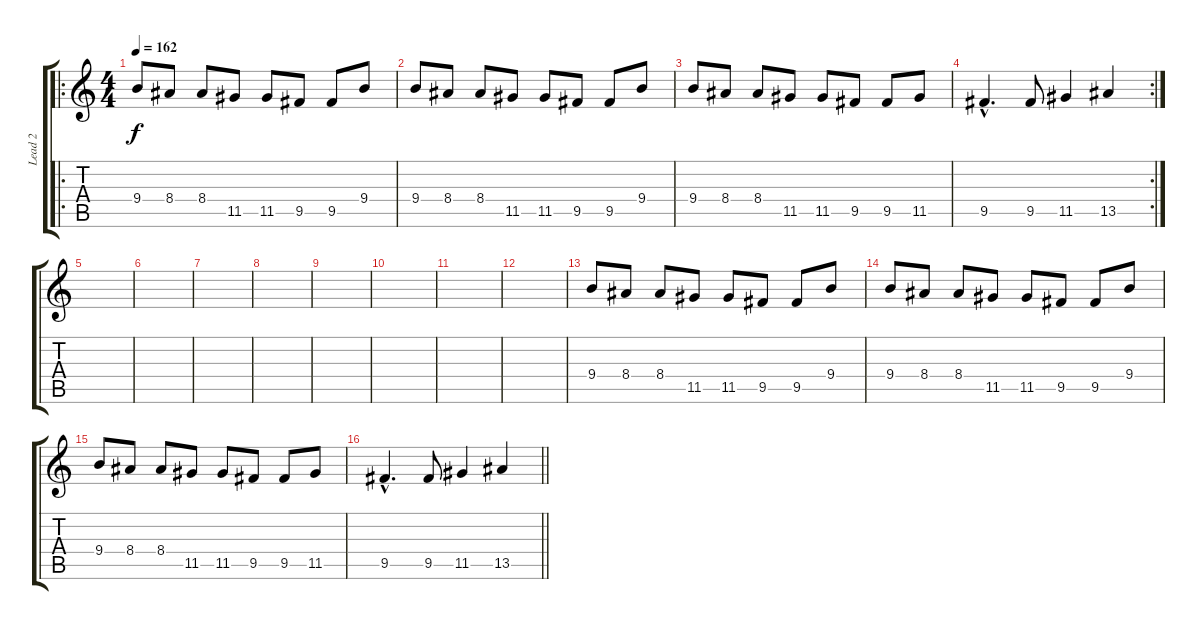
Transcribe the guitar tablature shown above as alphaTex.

\track ("Lead 2" "Lead 2") {instrument distortionguitar}
\staff {score tabs}
\tuning (E4 B3 G3 D3 A2 E2) {hide}
\ro
\ts (4 4)
\tempo 162
\clef g2
\ks c
9.4.8{dy f instrument distortionguitar} 8.4.8 8.4.8 11.5.8 11.5.8 9.5.8 9.5.8 9.4.8 |
9.4.8 8.4.8 8.4.8 11.5.8 11.5.8 9.5.8 9.5.8 9.4.8 |
9.4.8 8.4.8 8.4.8 11.5.8 11.5.8 9.5.8 9.5.8 11.5.8 |
\rc 2
9.5{hac}.4{d} 9.5.8 11.5.4 13.5.4 |
|
|
|
|
|
|
|
|
9.4.8 8.4.8 8.4.8 11.5.8 11.5.8 9.5.8 9.5.8 9.4.8 |
9.4.8 8.4.8 8.4.8 11.5.8 11.5.8 9.5.8 9.5.8 9.4.8 |
9.4.8 8.4.8 8.4.8 11.5.8 11.5.8 9.5.8 9.5.8 11.5.8 |
\barLineRight lightlight
9.5{hac}.4{d} 9.5.8 11.5.4 13.5.4
